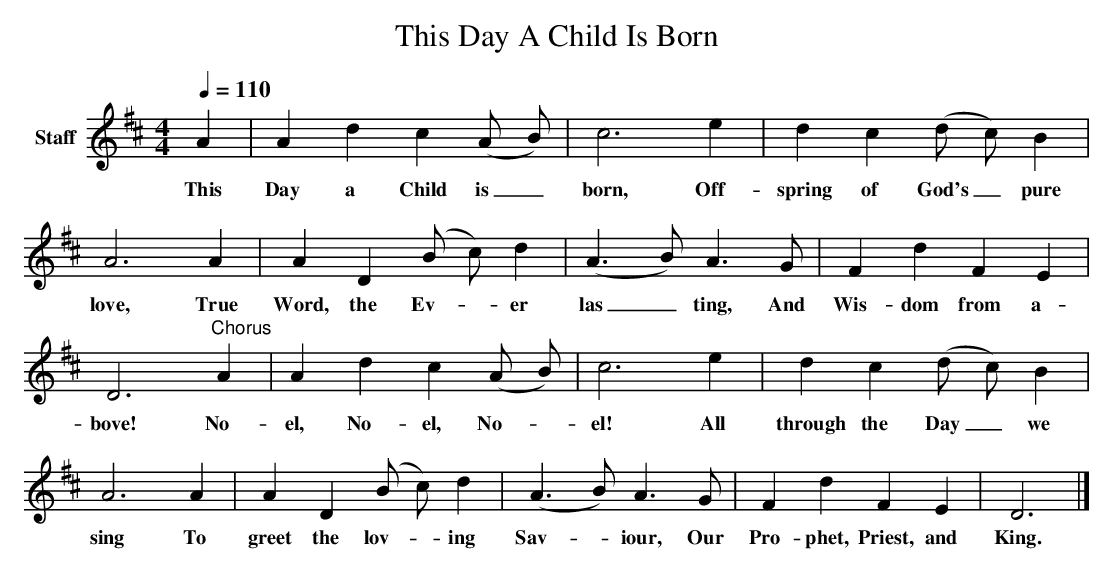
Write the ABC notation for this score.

X:1
T: This Day A Child Is Born
L: 1/4
M: 4/4
Q: 1/4=110
V: P1 name="Staff"
K: D
[V: P1]  A | A d c (A/ B/) | c3 e | d c (d/ c/) B | A3 A | A D (B/ c/) d | (A3/ B/) A3/ G/ | F d F E | D3"^Chorus" A | A d c (A/ B/) | c3 e | d c (d/ c/) B | A3 A | A D (B/ c/) d | (A3/ B/) A3/ G/ | F d F E | D3|]
w: This Day a Child is_ born, Off- spring of God's_ pure love, True Word, the Ev-_ er las_ ting, And Wis- dom from a- bove! No- el, No- el, No-_ el! All through the Day_ we sing To greet the lov-_ ing Sav-_ iour, Our Pro- phet, Priest, and King.
